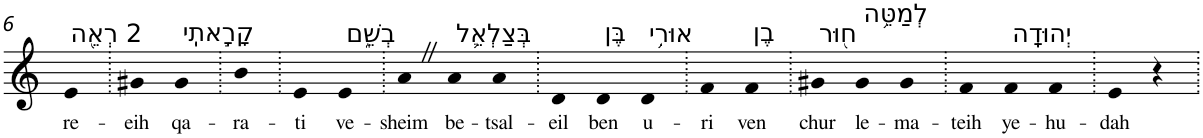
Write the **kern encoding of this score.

**kern	**text
*part1	*part1
*staff1	*staff1
*I"Piano	*
*I'Pno	*
!!LO:PB:g=z
*clefG2	*
*k[]	*
=6	=6
!LO:TX:a:t=2 רְאֵ֖ה	!
!	!LO:LY:b
4e	re-
=7.	=7.
!	!LO:LY:b
4g#X	-eih
!LO:TX:a:t=קָרָ֣אתִֽי	!
!	!LO:LY:b
4g#	qa-
=8.	=8.
!	!LO:LY:b
4b	-ra-
=9.	=9.
!	!LO:LY:b
4e	-ti
!LO:TX:a:t=בְשֵׁ֑ם	!
!	!LO:LY:b
4e	ve-
=10.	=10.
!	!LO:LY:b
4aZ	-sheim
!LO:TX:a:t=בְּצַלְאֵ֛ל	!
!	!LO:LY:b
4a	be-
!	!LO:LY:b
4a	-tsal-
=11.	=11.
!	!LO:LY:b
4d	-eil
!LO:TX:a:t=בֶּן	!
!	!LO:LY:b
4d	ben
!LO:TX:a:t=אוּרִ֥י	!
!	!LO:LY:b
4d	u-
=12.	=12.
!	!LO:LY:b
4f	-ri
!LO:TX:a:t=בֶן	!
!	!LO:LY:b
4f	ven
=13.	=13.
!LO:TX:a:t=ח֖וּר	!
!	!LO:LY:b
4g#X	chur
!LO:TX:a:t=לְמַטֵּ֥ה	!
!	!LO:LY:b
4g#	le-
!	!LO:LY:b
4g#	-ma-
=14.	=14.
!	!LO:LY:b
4f	-teih
!LO:TX:a:t=יְהוּדָֽה	!
!	!LO:LY:b
4f	ye-
!	!LO:LY:b
4f	-hu-
=15.	=15.
!	!LO:LY:b
4e	-dah
4r	.
=.	=.
*-	*-
